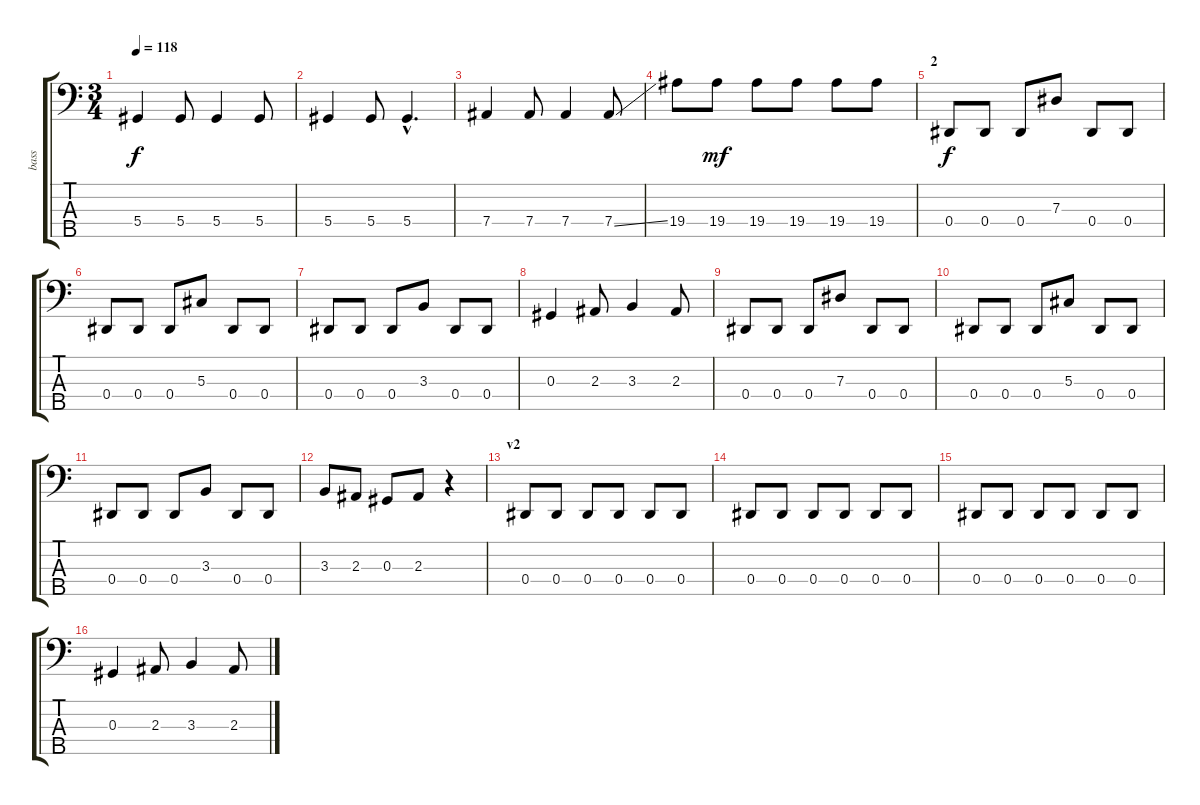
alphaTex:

\track ("bass" "bass") {instrument slapbass2}
\staff {score tabs}
\tuning (Gb2 Db2 Ab1 Eb1 Bb0) {hide}
\ts (3 4)
\tempo 118
\clef f4
\ks c
5.4.4{dy f} 5.4.8 5.4.4 5.4.8 |
5.4.4 5.4.8 5.4{hac}.4{d} |
7.4.4 7.4.8 7.4.4 7.4{ss}.8 |
19.4.8 19.4.8{dy mf} 19.4.8 19.4.8 19.4.8 19.4.8 |
\section ("" "2")
0.4.8{dy f} 0.4.8 0.4.8 7.3.8 0.4.8 0.4.8 |
0.4.8 0.4.8 0.4.8 5.3.8 0.4.8 0.4.8 |
0.4.8 0.4.8 0.4.8 3.3.8 0.4.8 0.4.8 |
0.3.4 2.3.8 3.3.4 2.3.8 |
0.4.8 0.4.8 0.4.8 7.3.8 0.4.8 0.4.8 |
0.4.8 0.4.8 0.4.8 5.3.8 0.4.8 0.4.8 |
0.4.8 0.4.8 0.4.8 3.3.8 0.4.8 0.4.8 |
3.3.8 2.3.8 0.3.8 2.3.8 r.4 |
\section ("" "v2")
0.4.8 0.4.8 0.4.8 0.4.8 0.4.8 0.4.8 |
0.4.8 0.4.8 0.4.8 0.4.8 0.4.8 0.4.8 |
0.4.8 0.4.8 0.4.8 0.4.8 0.4.8 0.4.8 |
0.3.4 2.3.8 3.3.4 2.3.8
